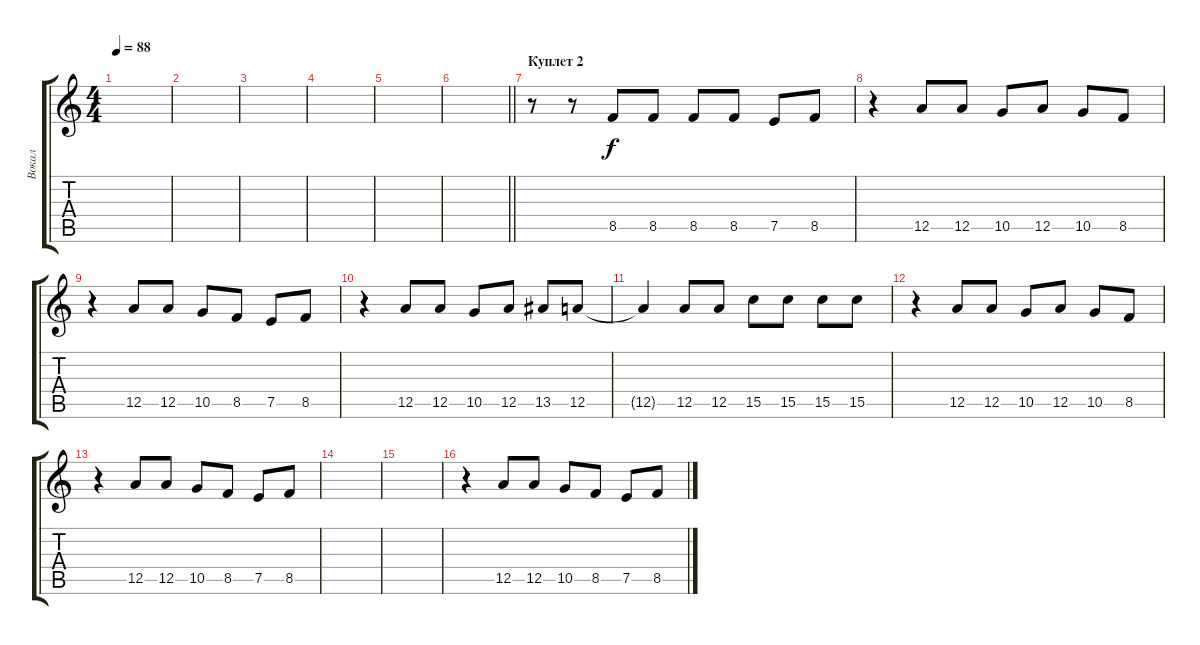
\track ("Вокал" "Вокал") {instrument electricguitarjazz}
\staff {score tabs}
\tuning (E4 B3 G3 D3 A2 E2) {hide}
\ts (4 4)
\tempo 88
\clef g2
\ks c
|
|
|
|
|
\barLineRight lightlight
|
\section ("" "Куплет 2")
r.8 r.8 8.5.8 8.5.8 8.5.8 8.5.8 7.5.8 8.5.8 |
r.4 12.5.8 12.5.8 10.5.8 12.5.8 10.5.8 8.5.8 |
r.4 12.5.8 12.5.8 10.5.8 8.5.8 7.5.8 8.5.8 |
r.4 12.5.8 12.5.8 10.5.8 12.5.8 13.5.8 12.5.8 |
12.5{t}.4 12.5.8 12.5.8 15.5.8 15.5.8 15.5.8 15.5.8 |
r.4 12.5.8 12.5.8 10.5.8 12.5.8 10.5.8 8.5.8 |
r.4 12.5.8 12.5.8 10.5.8 8.5.8 7.5.8 8.5.8 |
|
|
r.4 12.5.8 12.5.8 10.5.8 8.5.8 7.5.8 8.5.8
